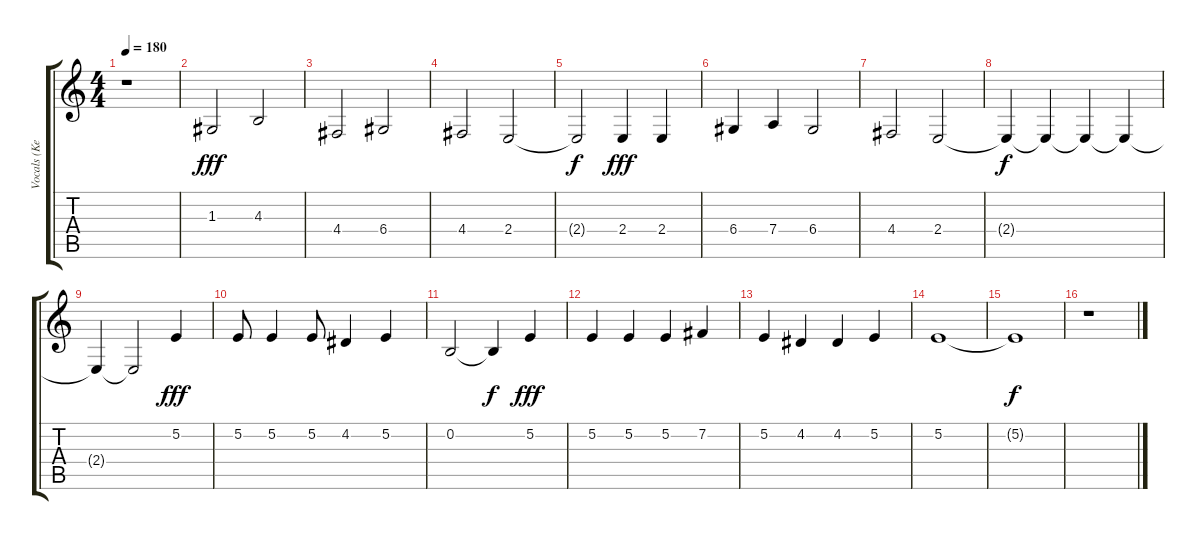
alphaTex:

\track ("Vocals (Kenny)" "Vocals (Ke") {instrument altosax}
\staff {score tabs}
\tuning (E4 B3 G3 D3 A2 E2) {hide}
\ts (4 4)
\tempo 180
\clef g2
\ks c
r.1{dy f} |
1.3.2{dy fff} 4.3.2 |
4.4.2 6.4.2 |
4.4.2 2.4.2 |
2.4{t}.2{dy f} 2.4.4{dy fff} 2.4.4 |
6.4.4 7.4.4 6.4.2 |
4.4.2 2.4.2 |
2.4{t}.4{dy f} 2.4{t}.4 2.4{t}.4 2.4{t}.4 |
2.4{t}.4 2.4{t}.2 5.2.4{dy fff} |
5.2.8 5.2.4 5.2.8 4.2.4 5.2.4 |
0.2.2 0.2{t}.4{dy f} 5.2.4{dy fff} |
5.2.4 5.2.4 5.2.4 7.2.4 |
5.2.4 4.2.4 4.2.4 5.2.4 |
5.2.1 |
5.2{t}.1{dy f} |
r.1
